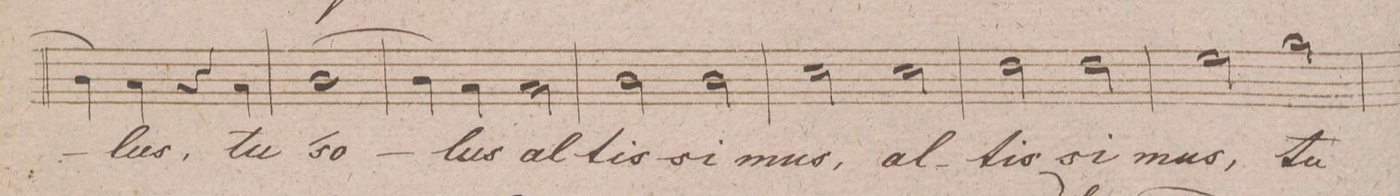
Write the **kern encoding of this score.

**kern	**text	**dynam
*I"Tenore.	*	*
*clefC4	*	*
*k[f#c#g#d#]	*	*
*met(c)	*	*
*M4/4	*	*
4A\]	.	.
4G#\	-lus,	.
4r	.	.
4G#\	tu	.
=182	=182	=182
[1A\	so-	.
=183	=183	=183
4A\]	.	.
4G#\	-lus	.
2G#\	al-	.
=184	=184	=184
2A\	-tis-	.
2A\	-si-	.
=185	=185	=185
2B\	-mus,	.
2B\	al-	.
=186	=186	=186
2c#\	-ti-	.
2c#\	-si-	.
=187	=187	=187
2d#\	-mus,	.
2f#\	tu	.
=188	=188	=188
*-	*-	*-
